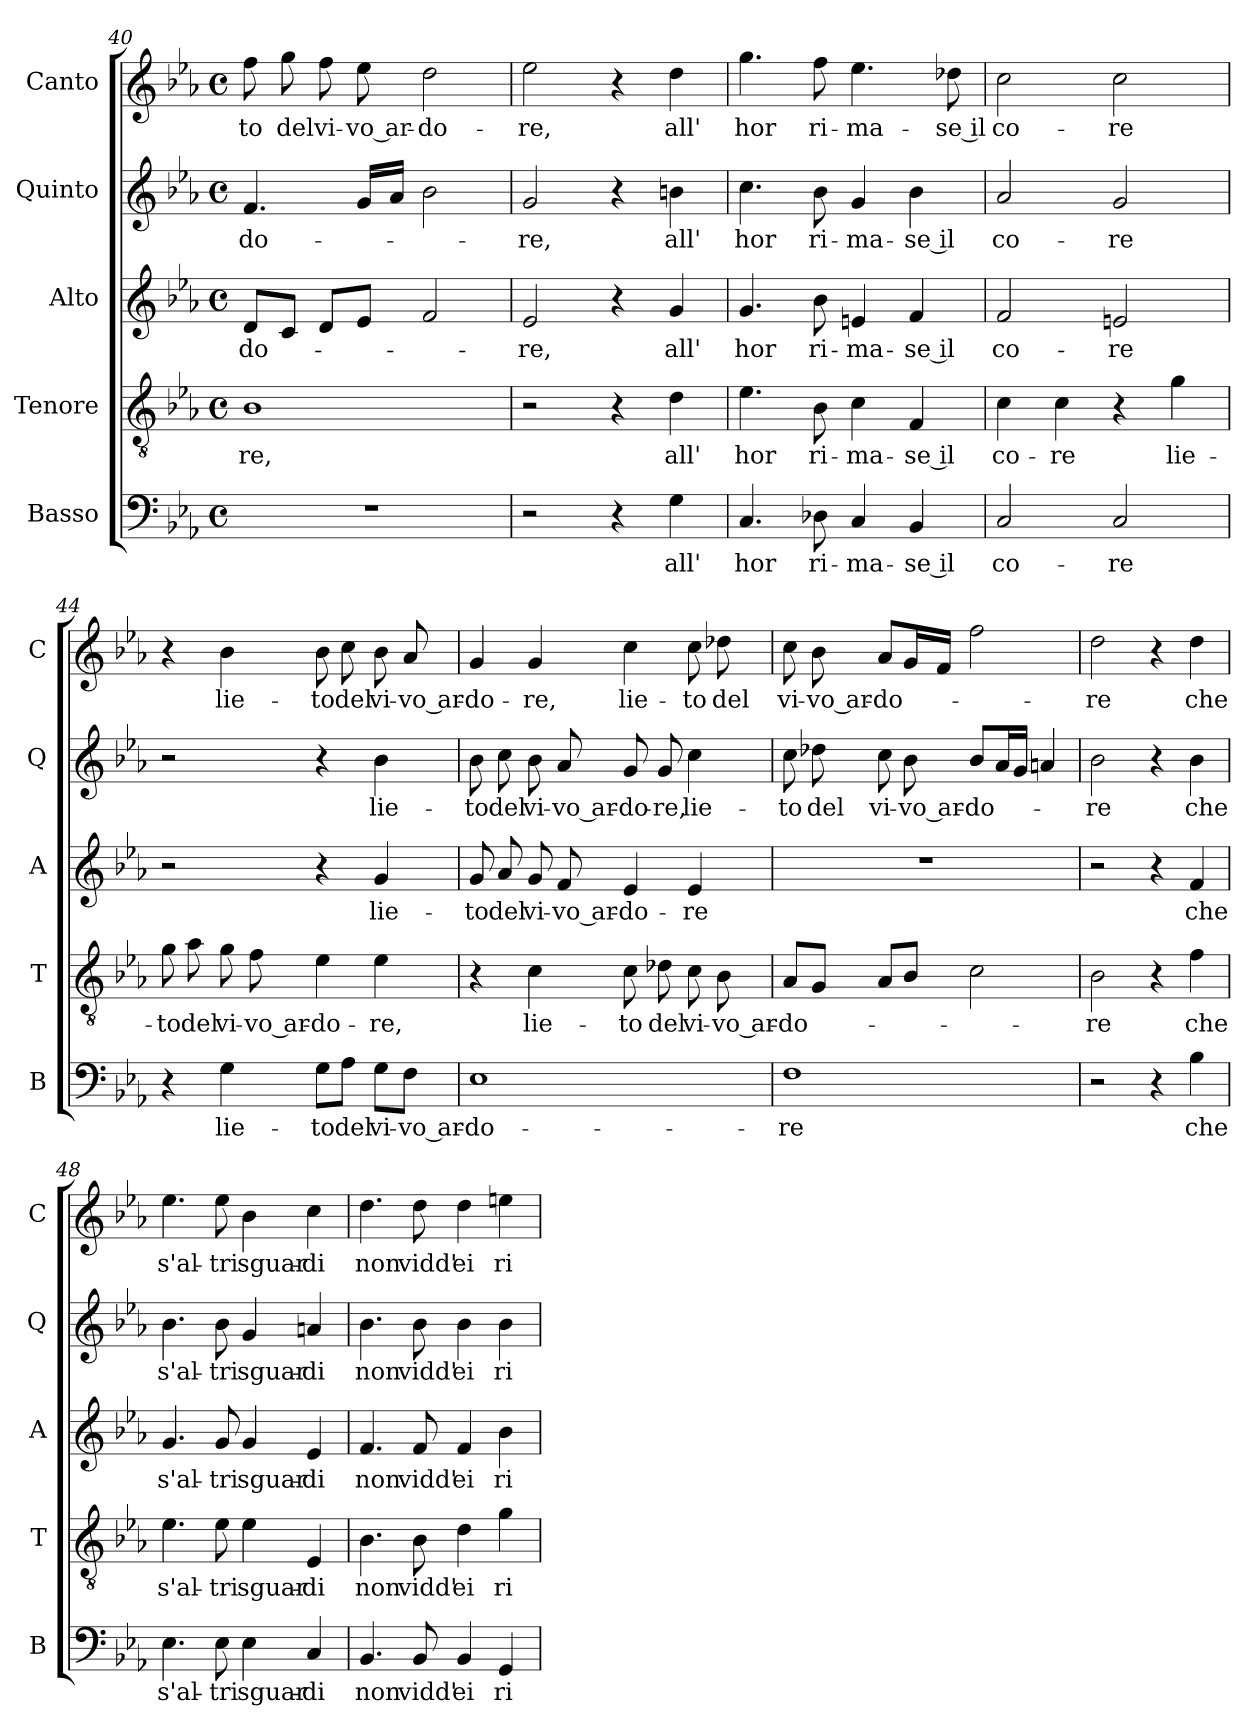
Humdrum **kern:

**kern	**text	**kern	**text	**kern	**text	**kern	**text	**kern	**text
*part5	*part5	*part4	*part4	*part3	*part3	*part2	*part2	*part1	*part1
*staff5	*staff5	*staff4	*staff4	*staff3	*staff3	*staff2	*staff2	*staff1	*staff1
*I"Basso	*	*I"Tenore	*	*I"Alto	*	*I"Quinto	*	*I"Canto	*
*I'B	*	*I'T	*	*I'A	*	*I'Q	*	*I'C	*
*clefF4	*	*clefGv2	*	*clefG2	*	*clefG2	*	*clefG2	*
*k[b-e-a-]	*	*k[b-e-a-]	*	*k[b-e-a-]	*	*k[b-e-a-]	*	*k[b-e-a-]	*
*E-:	*	*E-:	*	*E-:	*	*E-:	*	*E-:	*
*M4/4	*	*M4/4	*	*M4/4	*	*M4/4	*	*M4/4	*
*met(c)	*	*met(c)	*	*met(c)	*	*met(c)	*	*met(c)	*
=40	=40	=40	=40	=40	=40	=40	=40	=40	=40
!	!	!	!LO:LY:b	!	!LO:LY:b	!	!LO:LY:b	!	!LO:LY:b
1r	.	1B-	-re,	8d/L	-do-	4.f/	-do-	8ff\	-to
!	!	!	!	!	!	!	!	!	!LO:LY:b
.	.	.	.	8c/J	.	.	.	8gg\	del
!	!	!	!	!	!	!	!	!	!LO:LY:b
.	.	.	.	8d/L	.	.	.	8ff\	vi-
!	!	!	!	!	!	!	!	!	!LO:LY:b
.	.	.	.	8e-/J	.	16g/LL	.	8ee-\	-vo ar-
.	.	.	.	.	.	16a-/JJ	.	.	.
!	!	!	!	!	!	!	!	!	!LO:LY:b
.	.	.	.	2f/	.	2b-\	.	2dd\	-do-
!!LO:LB:g=z
=41	=41	=41	=41	=41	=41	=41	=41	=41	=41
!	!	!	!	!	!LO:LY:b	!	!LO:LY:b	!	!LO:LY:b
2r	.	2r	.	2e-/	-re,	2g/	-re,	2ee-\	-re,
4r	.	4r	.	4r	.	4r	.	4r	.
!	!LO:LY:b	!	!LO:LY:b	!	!LO:LY:b	!	!LO:LY:b	!	!LO:LY:b
4G\	all'	4d\	all'	4g/	all'	4bn\	all'	4dd\	all'
=42	=42	=42	=42	=42	=42	=42	=42	=42	=42
!	!LO:LY:b	!	!LO:LY:b	!	!LO:LY:b	!	!LO:LY:b	!	!LO:LY:b
4.C/	hor	4.e-\	hor	4.g/	hor	4.cc\	hor	4.gg\	hor
!	!LO:LY:b	!	!LO:LY:b	!	!LO:LY:b	!	!LO:LY:b	!	!LO:LY:b
8D-X\	ri-	8B-\	ri-	8b-\	ri-	8b-\	ri-	8ff\	ri-
!	!LO:LY:b	!	!LO:LY:b	!	!LO:LY:b	!	!LO:LY:b	!	!LO:LY:b
4C/	-ma-	4c\	-ma-	4en/	-ma-	4g/	-ma-	4.ee-\	-ma-
!	!LO:LY:b	!	!LO:LY:b	!	!LO:LY:b	!	!LO:LY:b	!	!
4BB-/	-se il	4F/	-se il	4f/	-se il	4b-\	-se il	.	.
!	!	!	!	!	!	!	!	!	!LO:LY:b
.	.	.	.	.	.	.	.	8dd-X\	-se il
=43	=43	=43	=43	=43	=43	=43	=43	=43	=43
!	!LO:LY:b	!	!LO:LY:b	!	!LO:LY:b	!	!LO:LY:b	!	!LO:LY:b
2C/	co-	4c\	co-	2f/	co-	2a-/	co-	2cc\	co-
!	!	!	!LO:LY:b	!	!	!	!	!	!
.	.	4c\	-re	.	.	.	.	.	.
!	!LO:LY:b	!	!	!	!LO:LY:b	!	!LO:LY:b	!	!LO:LY:b
2C/	-re	4r	.	2en/	-re	2g/	-re	2cc\	-re
!	!	!	!LO:LY:b	!	!	!	!	!	!
.	.	4g\	lie-	.	.	.	.	.	.
=44	=44	=44	=44	=44	=44	=44	=44	=44	=44
!	!	!	!LO:LY:b	!	!	!	!	!	!
4r	.	8g\	-to	2r	.	2r	.	4r	.
!	!	!	!LO:LY:b	!	!	!	!	!	!
.	.	8a-\	del	.	.	.	.	.	.
!	!LO:LY:b	!	!LO:LY:b	!	!	!	!	!	!LO:LY:b
4G\	lie-	8g\	vi-	.	.	.	.	4b-\	lie-
!	!	!	!LO:LY:b	!	!	!	!	!	!
.	.	8f\	-vo ar-	.	.	.	.	.	.
!	!LO:LY:b	!	!LO:LY:b	!	!	!	!	!	!LO:LY:b
8G\L	-to	4e-\	-do-	4r	.	4r	.	8b-\	-to
!	!LO:LY:b	!	!	!	!	!	!	!	!LO:LY:b
8A-\J	del	.	.	.	.	.	.	8cc\	del
!	!LO:LY:b	!	!LO:LY:b	!	!LO:LY:b	!	!LO:LY:b	!	!LO:LY:b
8G\L	vi-	4e-\	-re,	4g/	lie-	4b-\	lie-	8b-\	vi-
!	!LO:LY:b	!	!	!	!	!	!	!	!LO:LY:b
8F\J	-vo ar-	.	.	.	.	.	.	8a-/	-vo ar-
!!LO:LB:g=z
=45	=45	=45	=45	=45	=45	=45	=45	=45	=45
!	!LO:LY:b	!	!	!	!LO:LY:b	!	!LO:LY:b	!	!LO:LY:b
1E-	-do-	4r	.	8g/	-to	8b-\	-to	4g/	-do-
!	!	!	!	!	!LO:LY:b	!	!LO:LY:b	!	!
.	.	.	.	8a-/	del	8cc\	del	.	.
!	!	!	!LO:LY:b	!	!LO:LY:b	!	!LO:LY:b	!	!LO:LY:b
.	.	4c\	lie-	8g/	vi-	8b-\	vi-	4g/	-re,
!	!	!	!	!	!LO:LY:b	!	!LO:LY:b	!	!
.	.	.	.	8f/	-vo ar-	8a-/	-vo ar-	.	.
!	!	!	!LO:LY:b	!	!LO:LY:b	!	!LO:LY:b	!	!LO:LY:b
.	.	8c\	-to	4e-/	-do-	8g/	-do-	4cc\	lie-
!	!	!	!LO:LY:b	!	!	!	!LO:LY:b	!	!
.	.	8d-X\	del	.	.	8g/	-re,	.	.
!	!	!	!LO:LY:b	!	!LO:LY:b	!	!LO:LY:b	!	!LO:LY:b
.	.	8c\	vi-	4e-/	-re	4cc\	lie-	8cc\	-to
!	!	!	!LO:LY:b	!	!	!	!	!	!LO:LY:b
.	.	8B-\	-vo ar-	.	.	.	.	8dd-X\	del
=46	=46	=46	=46	=46	=46	=46	=46	=46	=46
!	!LO:LY:b	!	!LO:LY:b	!	!	!	!LO:LY:b	!	!LO:LY:b
1F	-re	8A-/L	-do-	1r	.	8cc\	-to	8cc\	vi-
!	!	!	!	!	!	!	!LO:LY:b	!	!LO:LY:b
.	.	8G/J	.	.	.	8dd-X\	del	8b-\	-vo ar-
!	!	!	!	!	!	!	!LO:LY:b	!	!LO:LY:b
.	.	8A-/L	.	.	.	8cc\	vi-	8a-/L	-do-
!	!	!	!	!	!	!	!LO:LY:b	!	!
.	.	8B-/J	.	.	.	8b-\	-vo ar-	16g/L	.
.	.	.	.	.	.	.	.	16f/JJ	.
!	!	!	!	!	!	!	!LO:LY:b	!	!
.	.	2c\	.	.	.	8b-/L	-do-	2ff\	.
.	.	.	.	.	.	16a-/L	.	.	.
.	.	.	.	.	.	16g/JJ	.	.	.
.	.	.	.	.	.	4an/	.	.	.
=47	=47	=47	=47	=47	=47	=47	=47	=47	=47
!	!	!	!LO:LY:b	!	!	!	!LO:LY:b	!	!LO:LY:b
2r	.	2B-\	-re	2r	.	2b-\	-re	2dd\	-re
4r	.	4r	.	4r	.	4r	.	4r	.
!	!LO:LY:b	!	!LO:LY:b	!	!LO:LY:b	!	!LO:LY:b	!	!LO:LY:b
4B-\	che	4f\	che	4f/	che	4b-\	che	4dd\	che
=48	=48	=48	=48	=48	=48	=48	=48	=48	=48
!	!LO:LY:b	!	!LO:LY:b	!	!LO:LY:b	!	!LO:LY:b	!	!LO:LY:b
4.E-\	s'al-	4.e-\	s'al-	4.g/	s'al-	4.b-\	s'al-	4.ee-\	s'al-
!	!LO:LY:b	!	!LO:LY:b	!	!LO:LY:b	!	!LO:LY:b	!	!LO:LY:b
8E-\	-tri	8e-\	-tri	8g/	-tri	8b-\	-tri	8ee-\	-tri
!	!LO:LY:b	!	!LO:LY:b	!	!LO:LY:b	!	!LO:LY:b	!	!LO:LY:b
4E-\	sguar-	4e-\	sguar-	4g/	sguar-	4g/	sguar-	4b-\	sguar-
!	!LO:LY:b	!	!LO:LY:b	!	!LO:LY:b	!	!LO:LY:b	!	!LO:LY:b
4C/	-di	4E-/	-di	4e-/	-di	4an/	-di	4cc\	-di
!!LO:PB:g=z
=49	=49	=49	=49	=49	=49	=49	=49	=49	=49
!	!LO:LY:b	!	!LO:LY:b	!	!LO:LY:b	!	!LO:LY:b	!	!LO:LY:b
4.BB-/	non	4.B-\	non	4.f/	non	4.b-\	non	4.dd\	non
!	!LO:LY:b	!	!LO:LY:b	!	!LO:LY:b	!	!LO:LY:b	!	!LO:LY:b
8BB-/	vidd'	8B-\	vidd'	8f/	vidd'	8b-\	vidd'	8dd\	vidd'
!	!LO:LY:b	!	!LO:LY:b	!	!LO:LY:b	!	!LO:LY:b	!	!LO:LY:b
4BB-/	ei	4d\	ei	4f/	ei	4b-\	ei	4dd\	ei
!	!LO:LY:b	!	!LO:LY:b	!	!LO:LY:b	!	!LO:LY:b	!	!LO:LY:b
4GG/	ri-	4g\	ri-	4b-\	ri-	4b-\	ri-	4een\	ri-
=	=	=	=	=	=	=	=	=	=
*-	*-	*-	*-	*-	*-	*-	*-	*-	*-
